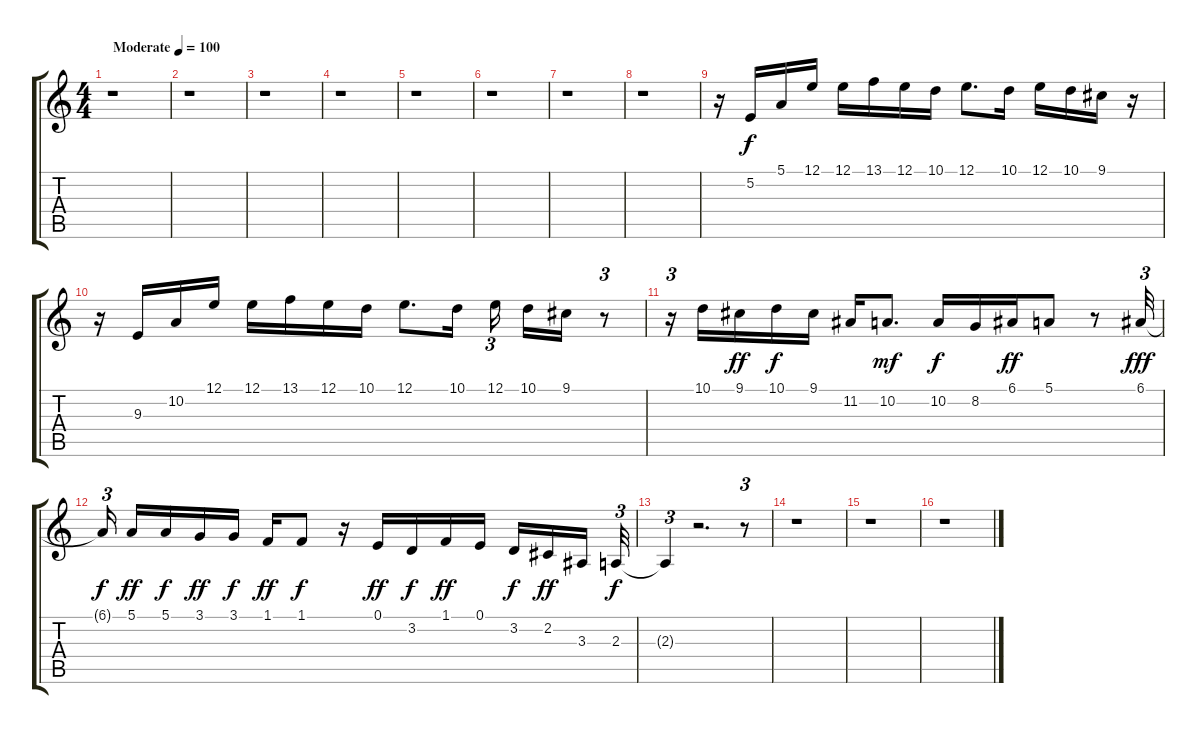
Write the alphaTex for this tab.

\track "" {instrument synthbrass1}
\staff {score tabs}
\tuning (E4 B3 G3 D3 A2 E2) {hide}
\ts (4 4)
\tempo (100 "Moderate")
\clef g2
\ks c
r.1{dy f instrument synthbrass1} |
r.1 |
r.1 |
r.1 |
r.1 |
r.1 |
r.1 |
r.1 |
r.16 5.2.16{volume 14 balance 8 instrument violin} 5.1.16 12.1.16 12.1.16 13.1.16 12.1.16 10.1.16 12.1.8{d} 10.1.16 12.1.16 10.1.16 9.1.16 r.16 |
r.16 9.3.16 10.2.16 12.1.16 12.1.16 13.1.16 12.1.16 10.1.16 12.1.8{d} 10.1.16 12.1.16{tu (3 2) beam splitsecondary} 10.1.16 9.1.16 r.8{tu (3 2)} |
r.16{tu (3 2)} 10.1.16 9.1.16{dy ff} 10.1.16{dy f} 9.1.16 11.2.16 10.2.8{d dy mf} 10.2.16{dy f} 8.2.16 6.1.16{dy ff} 5.1.8 r.8 6.1.32{tu (3 2) dy fff} |
6.1{t}.16{tu (3 2) dy f beam splitsecondary} 5.1.16{dy ff} 5.1.16{dy f} 3.1.16{dy ff} 3.1.16{dy f} 1.1.16{dy ff} 1.1.8{dy f} r.16 0.1.16{dy ff} 3.2.16{dy f} 1.1.16{dy ff} 0.1.16 3.2.16{dy f} 2.2.16{dy ff} 3.3.16{beam splitsecondary} 2.3.32{tu (3 2) dy f} |
2.3{t}.4{tu (3 2)} r.2{d} r.8{tu (3 2)} |
r.1 |
r.1 |
r.1
